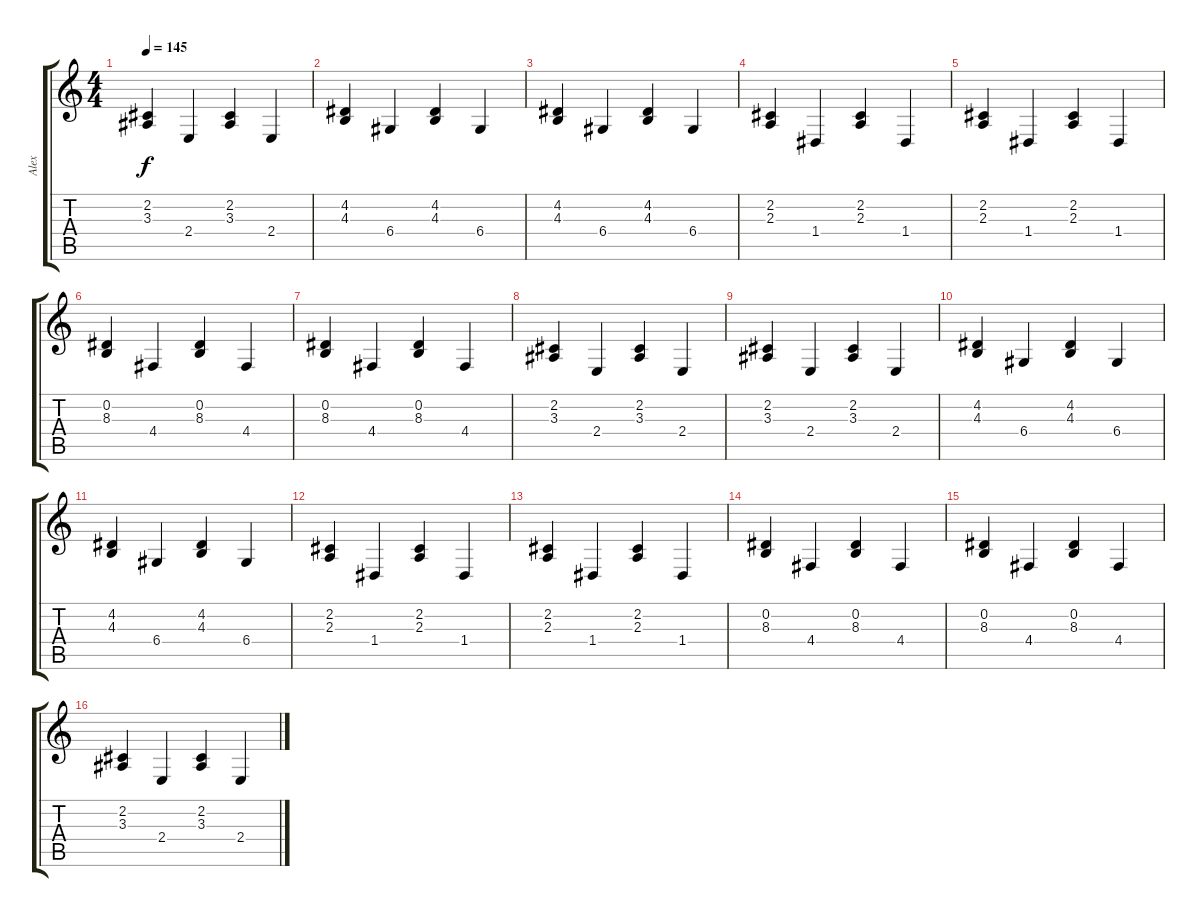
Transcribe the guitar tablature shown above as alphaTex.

\track ("Alex" "Alex") {instrument acousticgrandpiano}
\staff {score tabs}
\tuning (E4 B3 G3 D3 A2 E2) {hide}
\ts (4 4)
\tempo 145
\clef g2
\ks c
(2.2 3.3).4{dy f} 2.4.4 (2.2 3.3).4 2.4.4 |
(4.2 4.3).4 6.4.4 (4.2 4.3).4 6.4.4 |
(4.2 4.3).4 6.4.4 (4.2 4.3).4 6.4.4 |
(2.2 2.3).4 1.4.4 (2.2 2.3).4 1.4.4 |
(2.2 2.3).4 1.4.4 (2.2 2.3).4 1.4.4 |
(0.2 8.3).4 4.4.4 (0.2 8.3).4 4.4.4 |
(0.2 8.3).4 4.4.4 (0.2 8.3).4 4.4.4 |
(2.2 3.3).4 2.4.4 (2.2 3.3).4 2.4.4 |
(2.2 3.3).4 2.4.4 (2.2 3.3).4 2.4.4 |
(4.2 4.3).4 6.4.4 (4.2 4.3).4 6.4.4 |
(4.2 4.3).4 6.4.4 (4.2 4.3).4 6.4.4 |
(2.2 2.3).4 1.4.4 (2.2 2.3).4 1.4.4 |
(2.2 2.3).4 1.4.4 (2.2 2.3).4 1.4.4 |
(0.2 8.3).4 4.4.4 (0.2 8.3).4 4.4.4 |
(0.2 8.3).4 4.4.4 (0.2 8.3).4 4.4.4 |
(2.2 3.3).4 2.4.4 (2.2 3.3).4 2.4.4
